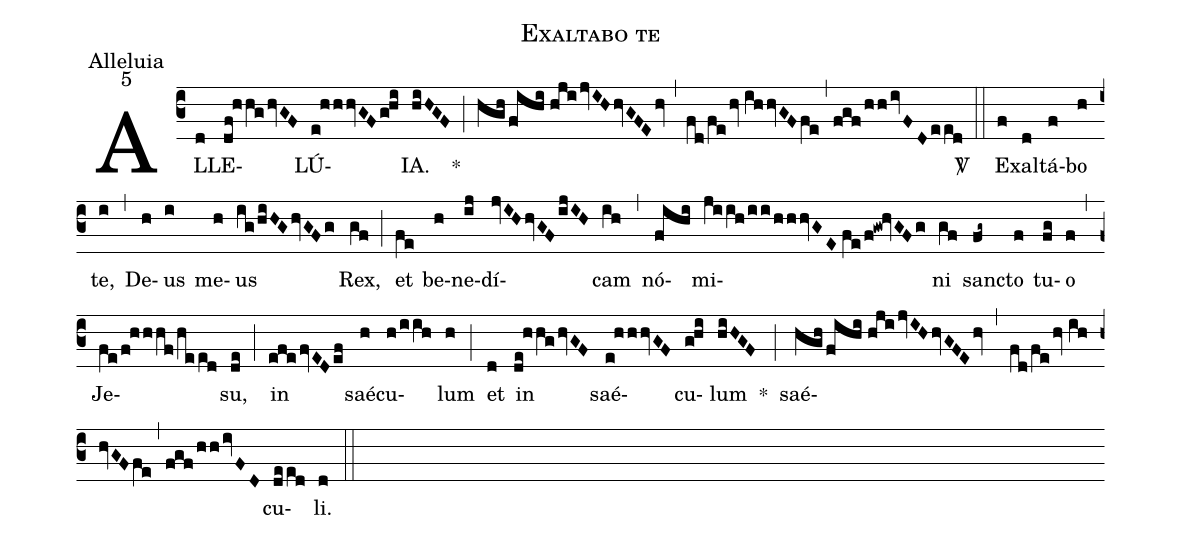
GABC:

name:Exaltabo te;
office-part:Alleluia;
mode:5;
%%
AL(c3d)LE(df!hhghvGF)LÚ(e!hhhvGFg!hi)IA.(hiHGF) *(;) (hgh/fihi//hjijvIHhvGFEhv,fd/fehv//ihhvGFfe,fgf/hhivFDeed) <sp>V/</sp>(::) Ex(f)al(d)tá(f)bo(h) te,(i) (,) De(h)us(i) me(h)us(ig/hiHGhvGFg) Rex,(gf) (;) et(fe) be(h)ne(ij)dí(jvIHhvGFijIH)cam(ih) (,) nó(fihi)mi(jiih/ii/hhhvGE//fe/f!gw!hvGFg)ni(gf) san(fg~)cto(f) tu(fg)o(f) (,) Je(fe/f!hhhf/heed)su,(de) (;) in(efefvEDef) saé(h)cu(h/iih)lum(h) (;) et(d) in(de!hhghvGF) saé(e!hhhvGF)cu(g!hi)lum(hiHGF) *(;) saé(hgh/fihi//hjijvIHhvGFEhv,fd/fehv//ihhvGFfe,fgf/hhivFD)cu(de/ed)li.(d) (::)
